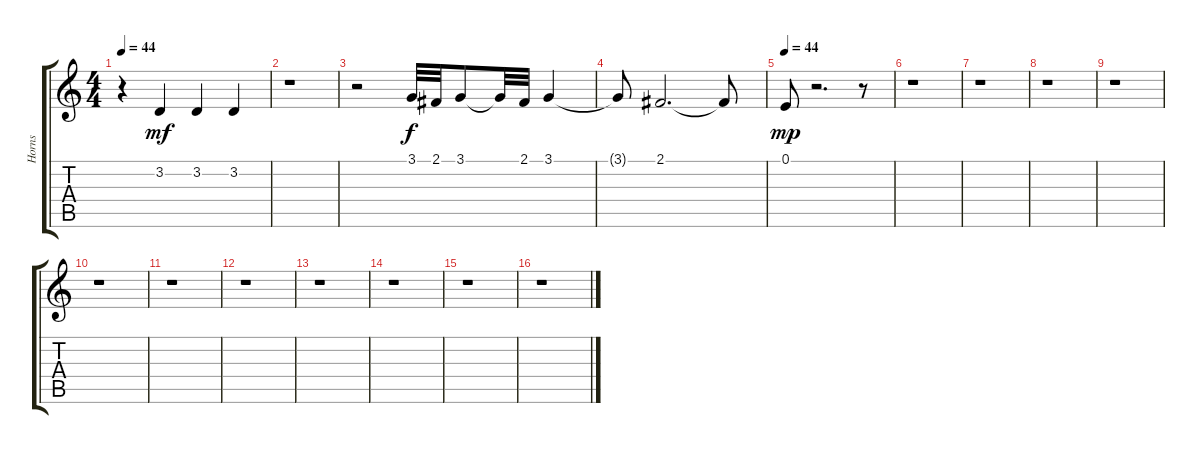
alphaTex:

\track ("Horns" "Horns") {instrument frenchhorn}
\staff {score tabs}
\tuning (E4 B3 G3 D3 A2 E2) {hide}
\ts (4 4)
\tempo 44
\clef g2
\ks c
r.4{dy mf} 3.2.4 3.2.4 3.2.4 |
r.1 |
r.2 3.1.32{dy f} 2.1.32 3.1.8 3.1{t}.32 2.1.32 3.1.4 |
3.1{t}.8 2.1.2{d} 2.1{t}.8 |
\tempo 44
0.1.8{dy mp} r.2{d} r.8 |
r.1 |
r.1 |
r.1 |
r.1 |
r.1 |
r.1 |
r.1 |
r.1 |
r.1 |
r.1 |
r.1
